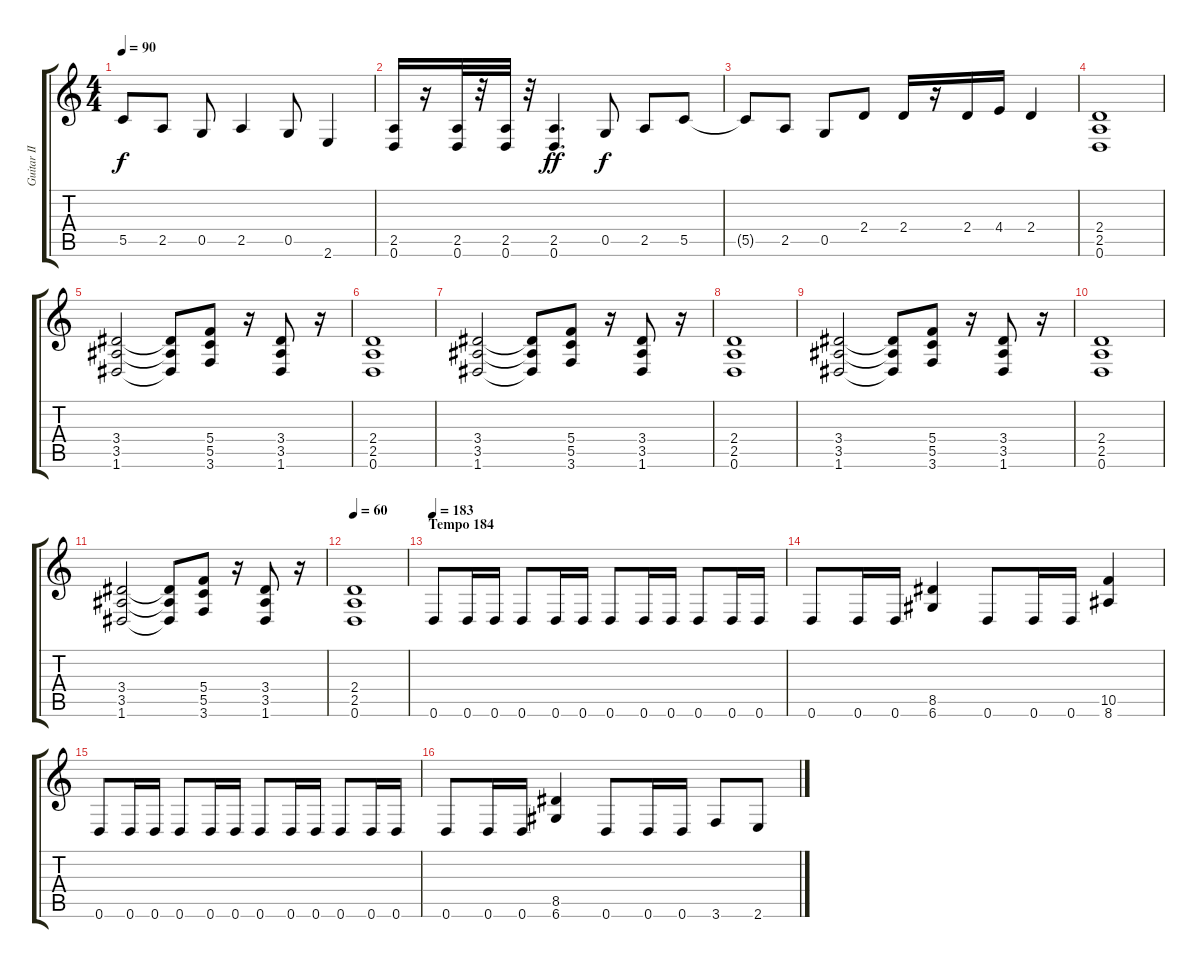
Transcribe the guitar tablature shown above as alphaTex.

\track ("Guitar II" "Guitar II") {instrument overdrivenguitar}
\staff {score tabs}
\tuning (D4 A3 F3 C3 G2 D2) {hide}
\ts (4 4)
\tempo 90
\clef g2
\ks c
5.5{t}.8{dy f} 2.5.8 0.5.8 2.5.4 0.5.8 2.6.4 |
(2.5 0.6).16 r.16 (2.5 0.6).32 r.32 (2.5 0.6).32 r.32 (2.5 0.6).4{d dy ff} 0.5.8{dy f} 2.5.8 5.5.8 |
5.5{t}.8 2.5.8 0.5.8 2.4.8 2.4.16 r.16 2.4.16 4.4.16 2.4.4 |
(2.4 2.5 0.6).1 |
(3.4 3.5 1.6).2 (3.4{t} 3.5{t} 1.6{t}).8 (5.4 5.5 3.6).8 r.16 (3.4 3.5 1.6).8 r.16 |
(2.4 2.5 0.6).1 |
(3.4 3.5 1.6).2 (3.4{t} 3.5{t} 1.6{t}).8 (5.4 5.5 3.6).8 r.16 (3.4 3.5 1.6).8 r.16 |
(2.4 2.5 0.6).1 |
(3.4 3.5 1.6).2 (3.4{t} 3.5{t} 1.6{t}).8 (5.4 5.5 3.6).8 r.16 (3.4 3.5 1.6).8 r.16 |
(2.4 2.5 0.6).1 |
(3.4 3.5 1.6).2 (3.4{t} 3.5{t} 1.6{t}).8 (5.4 5.5 3.6).8 r.16 (3.4 3.5 1.6).8 r.16 |
\tempo 60
(2.4 2.5 0.6).1 |
\section ("" "Tempo 184")
\tempo 183
0.6.8 0.6.16 0.6.16 0.6.8 0.6.16 0.6.16 0.6.8 0.6.16 0.6.16 0.6.8 0.6.16 0.6.16 |
0.6.8 0.6.16 0.6.16 (8.5 6.6).4 0.6.8 0.6.16 0.6.16 (10.5 8.6).4 |
0.6.8 0.6.16 0.6.16 0.6.8 0.6.16 0.6.16 0.6.8 0.6.16 0.6.16 0.6.8 0.6.16 0.6.16 |
0.6.8 0.6.16 0.6.16 (8.5 6.6).4 0.6.8 0.6.16 0.6.16 3.6.8 2.6.8
